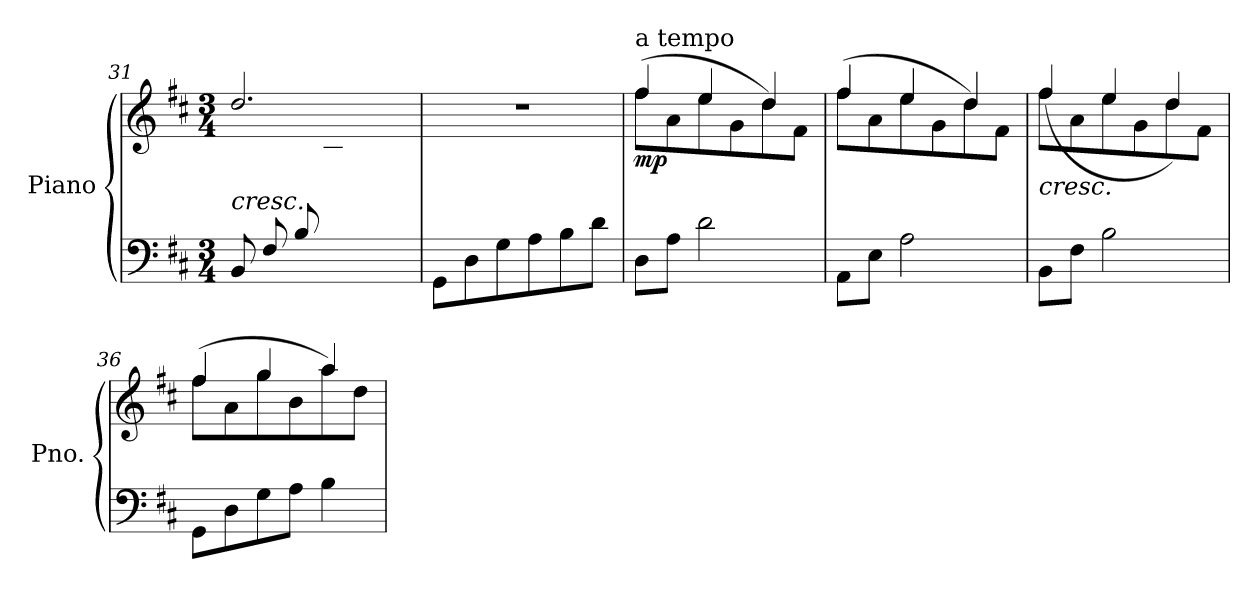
**kern	**kern	**dynam
*part1	*part1	*part1
*staff2	*staff1	*staff1/2
*I"Piano	*	*
*I'Pno.	*	*
*clefF4	*clefG2	*
*k[f#c#]	*k[f#c#]	*
*M3/4	*M3/4	*
=31	=31	=31
*	*^	*
!	!LO:TX:b:i:t=cresc.	!	!
(>8BB/L	2.dd/	4.ryy	.
8F#/	.	.	.
8B/	.	.	.
4.ryy	.	8c#\	.
.	.	8d\	.
.	.	8f#\J)	.
=32	=32	=32	=32
!	!LO:TX:a:t=poco allarg.	!	!
*	*v	*v	*
8GG\L	2.r	.
8D\	.	.
8G\	.	.
8A\	.	.
8B\	.	.
8d\J	.	.
!!LO:PB:g=z
=33	=33	=33
*	*^	*
!	!LO:TX:a:t=a tempo	!	!
!	!	!	!LO:DY:b
8D\L	(>8ff#\L	4ff#/	mp
8A\J	8a\	.	.
2d\	8ee\	4ee/	.
.	8g\	.	.
.	8dd\)	4dd/	.
.	8f#\J	.	.
=34	=34	=34	=34
8AA\L	(>8ff#\L	4ff#/	.
8E\J	8a\	.	.
2A\	8ee\	4ee/	.
.	8g\	.	.
.	8dd\)	4dd/	.
.	8f#\J	.	.
=35	=35	=35	=35
!	!LO:TX:b:i:t=cresc.	!	!
8BB\L	8ff#\L	(>4ff#/	.
8F#\J	8a\	.	.
2B\	8ee\	4ee/	.
.	8g\	.	.
.	8dd\	4dd/)	.
.	8f#\J	.	.
=36	=36	=36	=36
8GG\L	(>8ff#\L	4ff#/	.
8D\	8a\	.	.
8G\	8gg\	4gg/	.
8A\J	8b\	.	.
4B\	8aa\)	4aa/	.
.	8dd\J	.	.
*	*v	*v	*
=	=	=
*-	*-	*-
